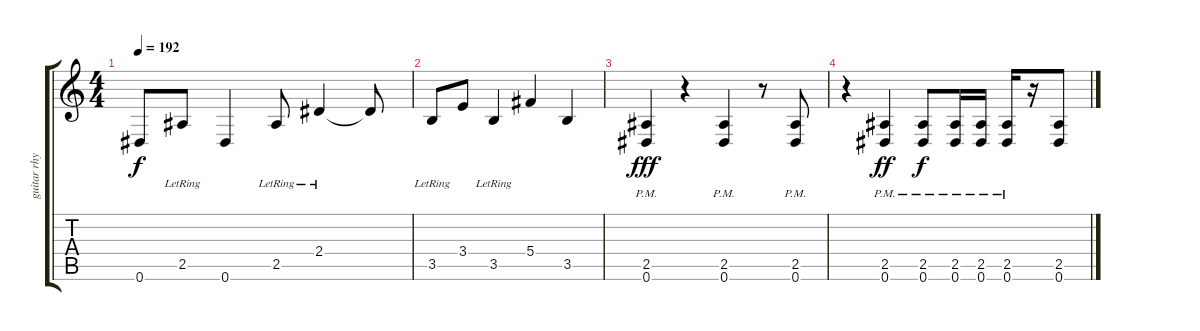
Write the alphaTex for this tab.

\track ("guitar rhythm 2" "guitar rhy") {instrument overdrivenguitar}
\staff {score tabs}
\tuning (Eb4 Bb3 Gb3 Db3 Ab2 Eb2) {hide}
\ts (4 4)
\tempo 192
\clef g2
\ks c
0.6.8{dy f} 2.5{lr}.8 0.6.4 2.5{lr}.8 2.4{lr}.4 2.4{t}.8 |
3.5{lr}.8 3.4.8 3.5{lr}.4 5.4.4 3.5.4 |
(2.5{pm} 0.6{pm}).4{dy fff} r.4 (2.5{pm} 0.6{pm}).4 r.8 (2.5{pm} 0.6{pm}).8 |
r.4 (2.5{pm} 0.6{pm}).4{dy ff} (2.5{pm} 0.6{pm}).8{dy f} (2.5{pm} 0.6{pm}).16 (2.5{pm} 0.6{pm}).16 (2.5{pm} 0.6{pm}).16 r.16 (2.5 0.6).8
